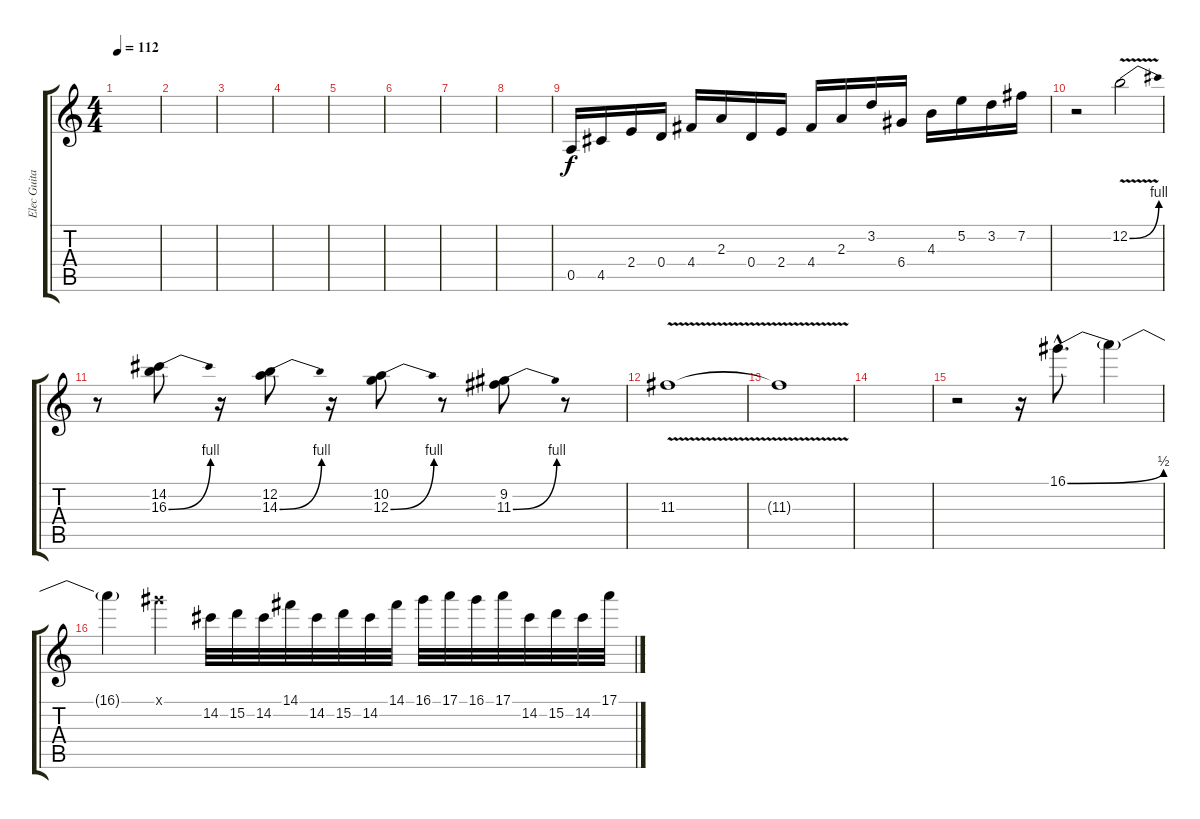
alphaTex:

\track ("Elec Guitar 3" "Elec Guita") {instrument distortionguitar}
\staff {score tabs}
\tuning (E4 B3 G3 D3 A2 E2) {hide}
\ts (4 4)
\tempo 112
\clef g2
\ks c
|
|
|
|
|
|
|
|
0.5.16{dy f} 4.5.16 2.4.16 0.4.16 4.4.16 2.3.16 0.4.16 2.4.16 4.4.16 2.3.16 3.2.16 6.4.16 4.3.16 5.2.16 3.2.16 7.2.16 |
r.2 12.2{be (bend 0 0 60 4) v}.2 |
r.8 (14.2 16.3{be (bend 0 0 60 4)}).8 r.16 (12.2 14.3{be (bend 0 0 60 4)}).8 r.16 (10.2 12.3{be (bend 0 0 60 4)}).8 r.8 (9.2 11.3{be (bend 0 0 60 4)}).8 r.8 |
11.3{v}.1 |
11.3{t}.1 |
|
r.2 r.16 16.1{be (bend 0 0 60 2) hac}.8{d} 16.1{t}.4 |
16.1{t}.4 16.1{x}.4 14.2.32 15.2.32 14.2.32 14.1.32 14.2.32 15.2.32 14.2.32 14.1.32 16.1.32 17.1.32 16.1.32 17.1.32 14.2.32 15.2.32 14.2.32 17.1.32
